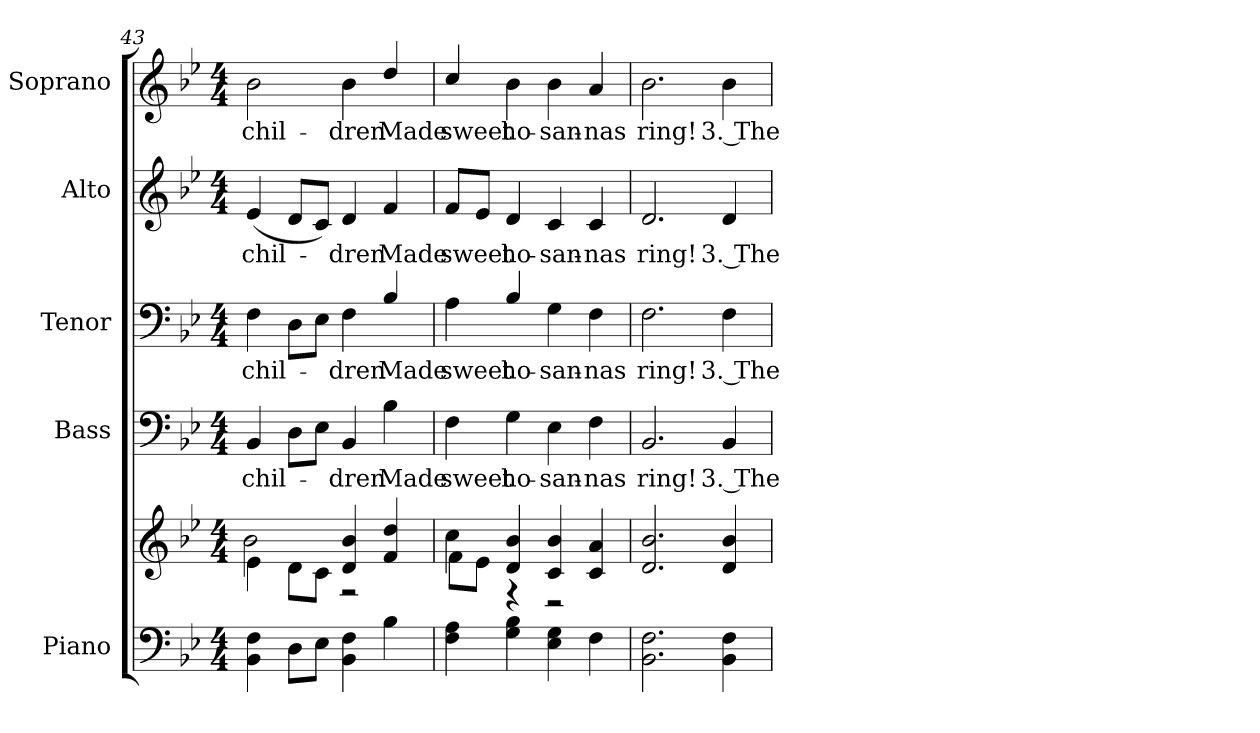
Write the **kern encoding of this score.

**kern	**kern	**kern	**text	**kern	**text	**kern	**text	**kern	**text
*part5	*part5	*part4	*part4	*part3	*part3	*part2	*part2	*part1	*part1
*staff6	*staff5	*staff4	*staff4	*staff3	*staff3	*staff2	*staff2	*staff1	*staff1
*I"Piano	*	*I"Bass	*	*I"Tenor	*	*I"Alto	*	*I"Soprano	*
*I'Pno.	*	*I'B.	*	*	*	*I'A.	*	*I'S.	*
*clefF4	*clefG2	*clefF4	*	*clefF4	*	*clefG2	*	*clefG2	*
*k[b-e-]	*k[b-e-]	*k[b-e-]	*	*k[b-e-]	*	*k[b-e-]	*	*k[b-e-]	*
*B-:	*B-:	*B-:	*	*B-:	*	*B-:	*	*B-:	*
*M4/4	*M4/4	*M4/4	*	*M4/4	*	*M4/4	*	*M4/4	*
=43	=43	=43	=43	=43	=43	=43	=43	=43	=43
*	*^	*	*	*	*	*	*	*	*
!	!	!	!	!LO:LY:b:color=#000000	!	!	!	!	!	!
!	!	!	!	!	!	!LO:LY:b:color=#000000	!	!	!	!
!	!	!	!	!	!	!	!	!LO:LY:b:color=#000000	!	!
!	!	!	!	!	!	!	!	!	!	!LO:LY:b:color=#000000
4BB-i\ 4Fi	4e-i\	2b-i\	4BB-i/	chil-	4Fi\	chil-	(4e-i/	chil-	2b-i\	chil-
8Di\L	8di\L	.	8Di\L	.	8Di\L	.	8di/L	.	.	.
8E-i\J	8ci\J	.	8E-i\J	.	8E-i\J	.	8ci/J)	.	.	.
!	!	!	!	!LO:LY:b:color=#000000	!	!	!	!	!	!
!	!	!	!	!	!	!LO:LY:b:color=#000000	!	!	!	!
!	!	!	!	!	!	!	!	!LO:LY:b:color=#000000	!	!
!	!	!	!	!	!	!	!	!	!	!LO:LY:b:color=#000000
4BB-i\ 4Fi	4di/ 4b-i	2r	4BB-i/	-dren	4Fi\	-dren	4di/	-dren	4b-i\	-dren
!	!	!	!	!LO:LY:b:color=#000000	!	!	!	!	!	!
!	!	!	!	!	!	!LO:LY:b:color=#000000	!	!	!	!
!	!	!	!	!	!	!	!	!LO:LY:b:color=#000000	!	!
!	!	!	!	!	!	!	!	!	!	!LO:LY:b:color=#000000
4B-i\	4fi/ 4ddi	.	4B-i\	Made	4B-i/	Made	4fi/	Made	4ddi/	Made
!!LO:PB:g=z
=44	=44	=44	=44	=44	=44	=44	=44	=44	=44	=44
!	!	!	!	!LO:LY:b:color=#000000	!	!	!	!	!	!
!	!	!	!	!	!	!LO:LY:b:color=#000000	!	!	!	!
!	!	!	!	!	!	!	!	!LO:LY:b:color=#000000	!	!
!	!	!	!	!	!	!	!	!	!	!LO:LY:b:color=#000000
4Fi\ 4Ai	4cci\	8fi\L	4Fi\	sweet	4Ai\	sweet	8fi/L	sweet	4cci/	sweet
.	.	8e-i\J	.	.	.	.	8e-i/J	.	.	.
!	!	!	!	!LO:LY:b:color=#000000	!	!	!	!	!	!
!	!	!	!	!	!	!LO:LY:b:color=#000000	!	!	!	!
!	!	!	!	!	!	!	!	!LO:LY:b:color=#000000	!	!
!	!	!	!	!	!	!	!	!	!	!LO:LY:b:color=#000000
4Gi\ 4B-i	4di/ 4b-i	4r	4Gi\	ho-	4B-i/	ho-	4di/	ho-	4b-i\	ho-
!	!	!	!	!LO:LY:b:color=#000000	!	!	!	!	!	!
!	!	!	!	!	!	!LO:LY:b:color=#000000	!	!	!	!
!	!	!	!	!	!	!	!	!LO:LY:b:color=#000000	!	!
!	!	!	!	!	!	!	!	!	!	!LO:LY:b:color=#000000
4E-i\ 4Gi	4ci/ 4b-i	2r	4E-i\	-san-	4Gi\	-san-	4ci/	-san-	4b-i\	-san-
!	!	!	!	!LO:LY:b:color=#000000	!	!	!	!	!	!
!	!	!	!	!	!	!LO:LY:b:color=#000000	!	!	!	!
!	!	!	!	!	!	!	!	!LO:LY:b:color=#000000	!	!
!	!	!	!	!	!	!	!	!	!	!LO:LY:b:color=#000000
4Fi\	4ci/ 4ai	.	4Fi\	-nas	4Fi\	-nas	4ci/	-nas	4ai/	-nas
*	*v	*v	*	*	*	*	*	*	*	*
=45	=45	=45	=45	=45	=45	=45	=45	=45	=45
!	!	!	!LO:LY:b:color=#000000	!	!	!	!	!	!
!	!	!	!	!	!LO:LY:b:color=#000000	!	!	!	!
!	!	!	!	!	!	!	!LO:LY:b:color=#000000	!	!
!	!	!	!	!	!	!	!	!	!LO:LY:b:color=#000000
2.BB-i\ 2.Fi	2.di/ 2.b-i	2.BB-i/	ring!	2.Fi\	ring!	2.di/	ring!	2.b-i\	ring!
!	!	!	!LO:LY:b:color=#000000	!	!	!	!	!	!
!	!	!	!	!	!LO:LY:b:color=#000000	!	!	!	!
!	!	!	!	!	!	!	!LO:LY:b:color=#000000	!	!
!	!	!	!	!	!	!	!	!	!LO:LY:b:color=#000000
4BB-i\ 4Fi	4di/ 4b-i	4BB-i/	3. The	4Fi\	3. The	4di/	3. The	4b-i\	3. The
=	=	=	=	=	=	=	=	=	=
*-	*-	*-	*-	*-	*-	*-	*-	*-	*-
